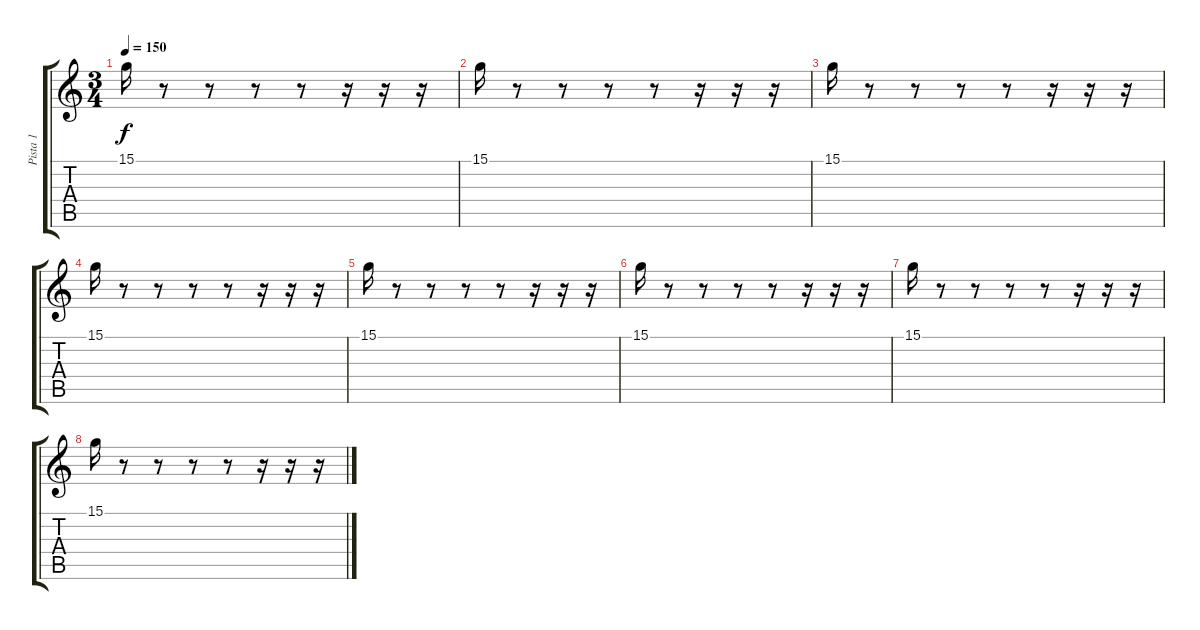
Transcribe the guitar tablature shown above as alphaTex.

\track ("Pista 1" "Pista 1") {instrument lead8bassandlead}
\staff {score tabs}
\tuning (E4 B3 G3 D3 A2 E2) {hide}
\ts (3 4)
\tempo 150
\clef g2
\ks c
15.1.16{dy f} r.8 r.8 r.8 r.8 r.16 r.16 r.16 |
15.1.16 r.8 r.8 r.8 r.8 r.16 r.16 r.16 |
15.1.16 r.8 r.8 r.8 r.8 r.16 r.16 r.16 |
15.1.16 r.8 r.8 r.8 r.8 r.16 r.16 r.16 |
15.1.16 r.8 r.8 r.8 r.8 r.16 r.16 r.16 |
15.1.16 r.8 r.8 r.8 r.8 r.16 r.16 r.16 |
15.1.16 r.8 r.8 r.8 r.8 r.16 r.16 r.16 |
15.1.16 r.8 r.8 r.8 r.8 r.16 r.16 r.16
